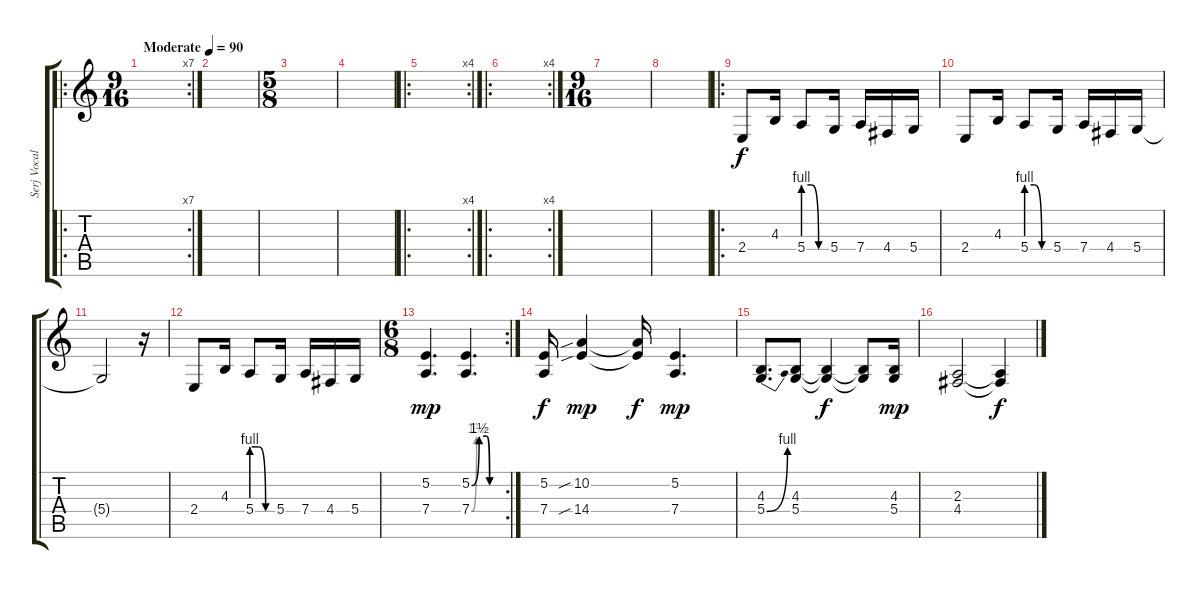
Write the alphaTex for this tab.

\track ("Serj Vocals" "Serj Vocal") {instrument lead2sawtooth}
\staff {score tabs}
\tuning (E4 B3 G3 D3 A2 E2) {hide}
\ro
\rc 7
\ts (9 16)
\tempo (90 "Moderate")
\clef g2
\ks c
|
|
\ts (5 8)
|
|
\ro
\rc 4
|
\ro
\rc 4
|
\ts (9 16)
|
|
\ro
2.4.8 4.3.16 5.4{be (custom 0 4 20 4 40 0 60 0)}.8 5.4.16 7.4.16 4.4.16 5.4.16 |
2.4.8 4.3.16 5.4{be (custom 0 4 20 4 40 0 60 0)}.8 5.4.16 7.4.16 4.4.16 5.4.16 |
5.4{t}.2 r.16 |
2.4.8 4.3.16 5.4{be (custom 0 4 20 4 40 0 60 0)}.8 5.4.16 7.4.16 4.4.16 5.4.16 |
\rc 2
\ts (6 8)
(5.2 7.4).4{d dy mp} (5.2{be (custom 0 0 15 6 30 6 36 0 60 0)} 7.4{be (custom 0 0 10 6 30 6 35 0 45 0 60 0)}).4{d} |
(5.2 7.4).16{dy f} (10.2{sib} 14.4{sib}).4{dy mp} (10.2{t} 14.4{t}).16{dy f} (5.2 7.4).4{d dy mp} |
(4.3 5.4{be (bend 0 0 60 4)}).8{d} (4.3 5.4).8 (4.3{t} 5.4{t}).4{dy f} (4.3{t} 5.4{t}).8 (4.3 5.4).16{dy mp} |
(2.3 4.4).2 (2.3{t} 4.4{t}).4{dy f}
